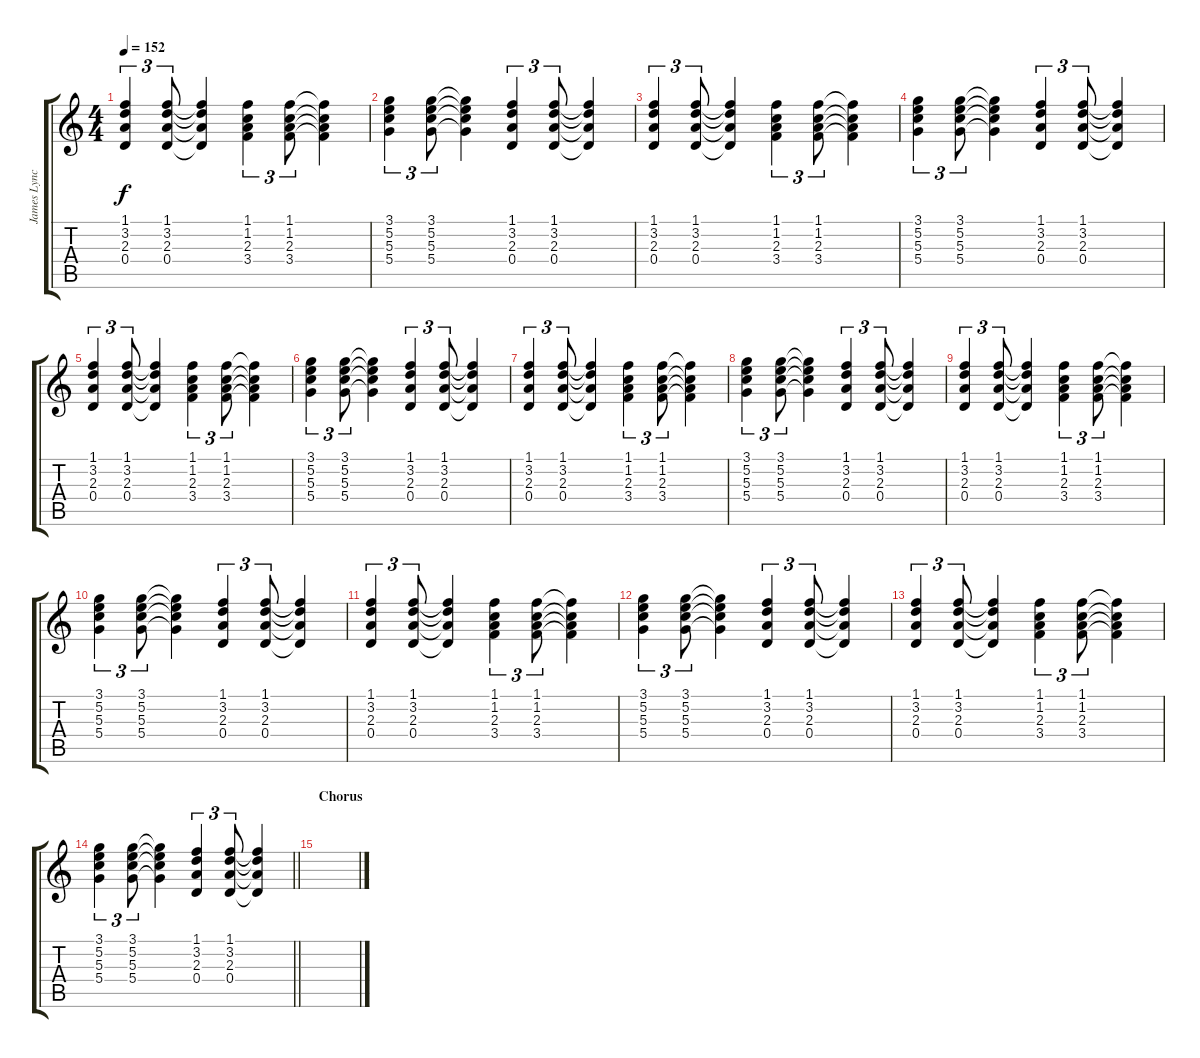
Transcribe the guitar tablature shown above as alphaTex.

\track ("James Lynch (Bridge Guitar)" "James Lync") {instrument overdrivenguitar}
\staff {score tabs}
\tuning (E4 B3 G3 D3 A2 E2) {hide}
\ts (4 4)
\tempo 152
\clef g2
\ks c
(1.1 3.2 2.3 0.4).4{tu (3 2) dy f} (1.1 3.2 2.3 0.4).8{tu (3 2)} (1.1{t} 3.2{t} 2.3{t} 0.4{t}).4 (1.1 1.2 2.3 3.4).4{tu (3 2)} (1.1 1.2 2.3 3.4).8{tu (3 2)} (1.1{t} 1.2{t} 2.3{t} 3.4{t}).4 |
(3.1 5.2 5.3 5.4).4{tu (3 2)} (3.1 5.2 5.3 5.4).8{tu (3 2)} (3.1{t} 5.2{t} 5.3{t} 5.4{t}).4 (1.1 3.2 2.3 0.4).4{tu (3 2)} (1.1 3.2 2.3 0.4).8{tu (3 2)} (1.1{t} 3.2{t} 2.3{t} 0.4{t}).4 |
(1.1 3.2 2.3 0.4).4{tu (3 2)} (1.1 3.2 2.3 0.4).8{tu (3 2)} (1.1{t} 3.2{t} 2.3{t} 0.4{t}).4 (1.1 1.2 2.3 3.4).4{tu (3 2)} (1.1 1.2 2.3 3.4).8{tu (3 2)} (1.1{t} 1.2{t} 2.3{t} 3.4{t}).4 |
(3.1 5.2 5.3 5.4).4{tu (3 2)} (3.1 5.2 5.3 5.4).8{tu (3 2)} (3.1{t} 5.2{t} 5.3{t} 5.4{t}).4 (1.1 3.2 2.3 0.4).4{tu (3 2)} (1.1 3.2 2.3 0.4).8{tu (3 2)} (1.1{t} 3.2{t} 2.3{t} 0.4{t}).4 |
(1.1 3.2 2.3 0.4).4{tu (3 2)} (1.1 3.2 2.3 0.4).8{tu (3 2)} (1.1{t} 3.2{t} 2.3{t} 0.4{t}).4 (1.1 1.2 2.3 3.4).4{tu (3 2)} (1.1 1.2 2.3 3.4).8{tu (3 2)} (1.1{t} 1.2{t} 2.3{t} 3.4{t}).4 |
(3.1 5.2 5.3 5.4).4{tu (3 2)} (3.1 5.2 5.3 5.4).8{tu (3 2)} (3.1{t} 5.2{t} 5.3{t} 5.4{t}).4 (1.1 3.2 2.3 0.4).4{tu (3 2)} (1.1 3.2 2.3 0.4).8{tu (3 2)} (1.1{t} 3.2{t} 2.3{t} 0.4{t}).4 |
(1.1 3.2 2.3 0.4).4{tu (3 2)} (1.1 3.2 2.3 0.4).8{tu (3 2)} (1.1{t} 3.2{t} 2.3{t} 0.4{t}).4 (1.1 1.2 2.3 3.4).4{tu (3 2)} (1.1 1.2 2.3 3.4).8{tu (3 2)} (1.1{t} 1.2{t} 2.3{t} 3.4{t}).4 |
(3.1 5.2 5.3 5.4).4{tu (3 2)} (3.1 5.2 5.3 5.4).8{tu (3 2)} (3.1{t} 5.2{t} 5.3{t} 5.4{t}).4 (1.1 3.2 2.3 0.4).4{tu (3 2)} (1.1 3.2 2.3 0.4).8{tu (3 2)} (1.1{t} 3.2{t} 2.3{t} 0.4{t}).4 |
(1.1 3.2 2.3 0.4).4{tu (3 2)} (1.1 3.2 2.3 0.4).8{tu (3 2)} (1.1{t} 3.2{t} 2.3{t} 0.4{t}).4 (1.1 1.2 2.3 3.4).4{tu (3 2)} (1.1 1.2 2.3 3.4).8{tu (3 2)} (1.1{t} 1.2{t} 2.3{t} 3.4{t}).4 |
(3.1 5.2 5.3 5.4).4{tu (3 2)} (3.1 5.2 5.3 5.4).8{tu (3 2)} (3.1{t} 5.2{t} 5.3{t} 5.4{t}).4 (1.1 3.2 2.3 0.4).4{tu (3 2)} (1.1 3.2 2.3 0.4).8{tu (3 2)} (1.1{t} 3.2{t} 2.3{t} 0.4{t}).4 |
(1.1 3.2 2.3 0.4).4{tu (3 2)} (1.1 3.2 2.3 0.4).8{tu (3 2)} (1.1{t} 3.2{t} 2.3{t} 0.4{t}).4 (1.1 1.2 2.3 3.4).4{tu (3 2)} (1.1 1.2 2.3 3.4).8{tu (3 2)} (1.1{t} 1.2{t} 2.3{t} 3.4{t}).4 |
(3.1 5.2 5.3 5.4).4{tu (3 2)} (3.1 5.2 5.3 5.4).8{tu (3 2)} (3.1{t} 5.2{t} 5.3{t} 5.4{t}).4 (1.1 3.2 2.3 0.4).4{tu (3 2)} (1.1 3.2 2.3 0.4).8{tu (3 2)} (1.1{t} 3.2{t} 2.3{t} 0.4{t}).4 |
(1.1 3.2 2.3 0.4).4{tu (3 2)} (1.1 3.2 2.3 0.4).8{tu (3 2)} (1.1{t} 3.2{t} 2.3{t} 0.4{t}).4 (1.1 1.2 2.3 3.4).4{tu (3 2)} (1.1 1.2 2.3 3.4).8{tu (3 2)} (1.1{t} 1.2{t} 2.3{t} 3.4{t}).4 |
\barLineRight lightlight
(3.1 5.2 5.3 5.4).4{tu (3 2)} (3.1 5.2 5.3 5.4).8{tu (3 2)} (3.1{t} 5.2{t} 5.3{t} 5.4{t}).4 (1.1 3.2 2.3 0.4).4{tu (3 2)} (1.1 3.2 2.3 0.4).8{tu (3 2)} (1.1{t} 3.2{t} 2.3{t} 0.4{t}).4 |
\section ("" "Chorus")
